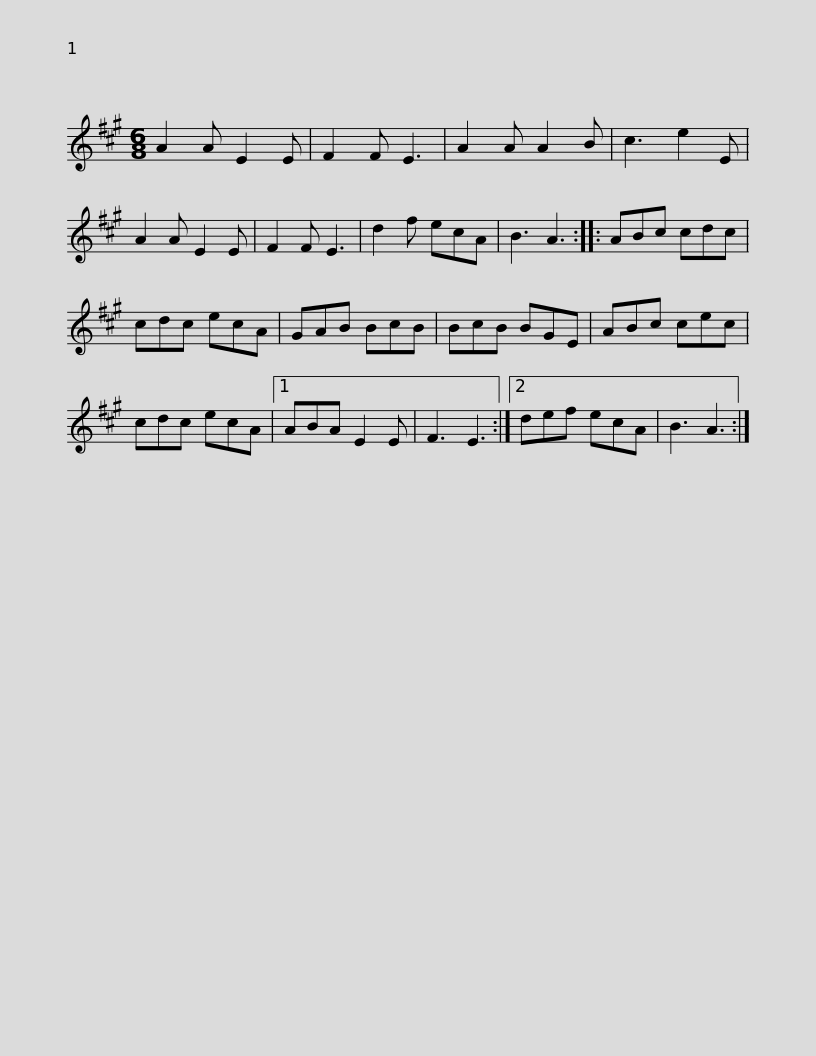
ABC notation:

X:1
L:1/8
M:6/8
I:linebreak $
K:A
V:1 treble
V:1
 A2 A E2 E | F2 F E3 | A2 A A2 B | c3 e2 E | A2 A E2 E | %5
 F2 F E3 | d2 f ecA | B3 A3 :: ABc cdc |$ cdc ecA | %10
 GAB BcB | BcB BGE | ABc cec | cdc ecA |1 ABA E2 E | %15
 F3 E3 :|2 def ecA |$ B3 A3 :| %18
